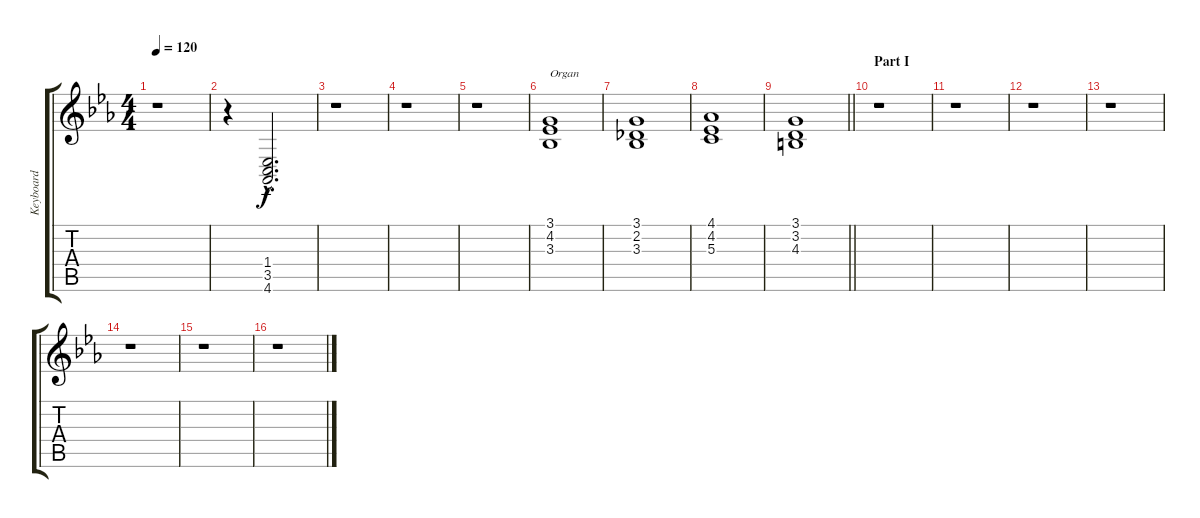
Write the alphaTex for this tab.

\track ("Keyboard" "Keyboard") {instrument rockorgan}
\staff {score tabs}
\tuning (E4 B3 G3 D3 A2 E2) {hide}
\ts (4 4)
\tempo 120
\clef g2
\ks eb
r.1{dy f} |
r.4 (1.4{hac} 3.5{hac} 4.6{hac}).2{d} |
r.1 |
r.1 |
r.1 |
(3.1 4.2 3.3).1{txt "Organ" instrument rockorgan} |
(3.1 2.2 3.3).1 |
(4.1 4.2 5.3).1 |
\barLineRight lightlight
(3.1 3.2 4.3).1 |
\section ("" "Part I")
r.1 |
r.1 |
r.1 |
r.1 |
r.1 |
r.1 |
r.1
